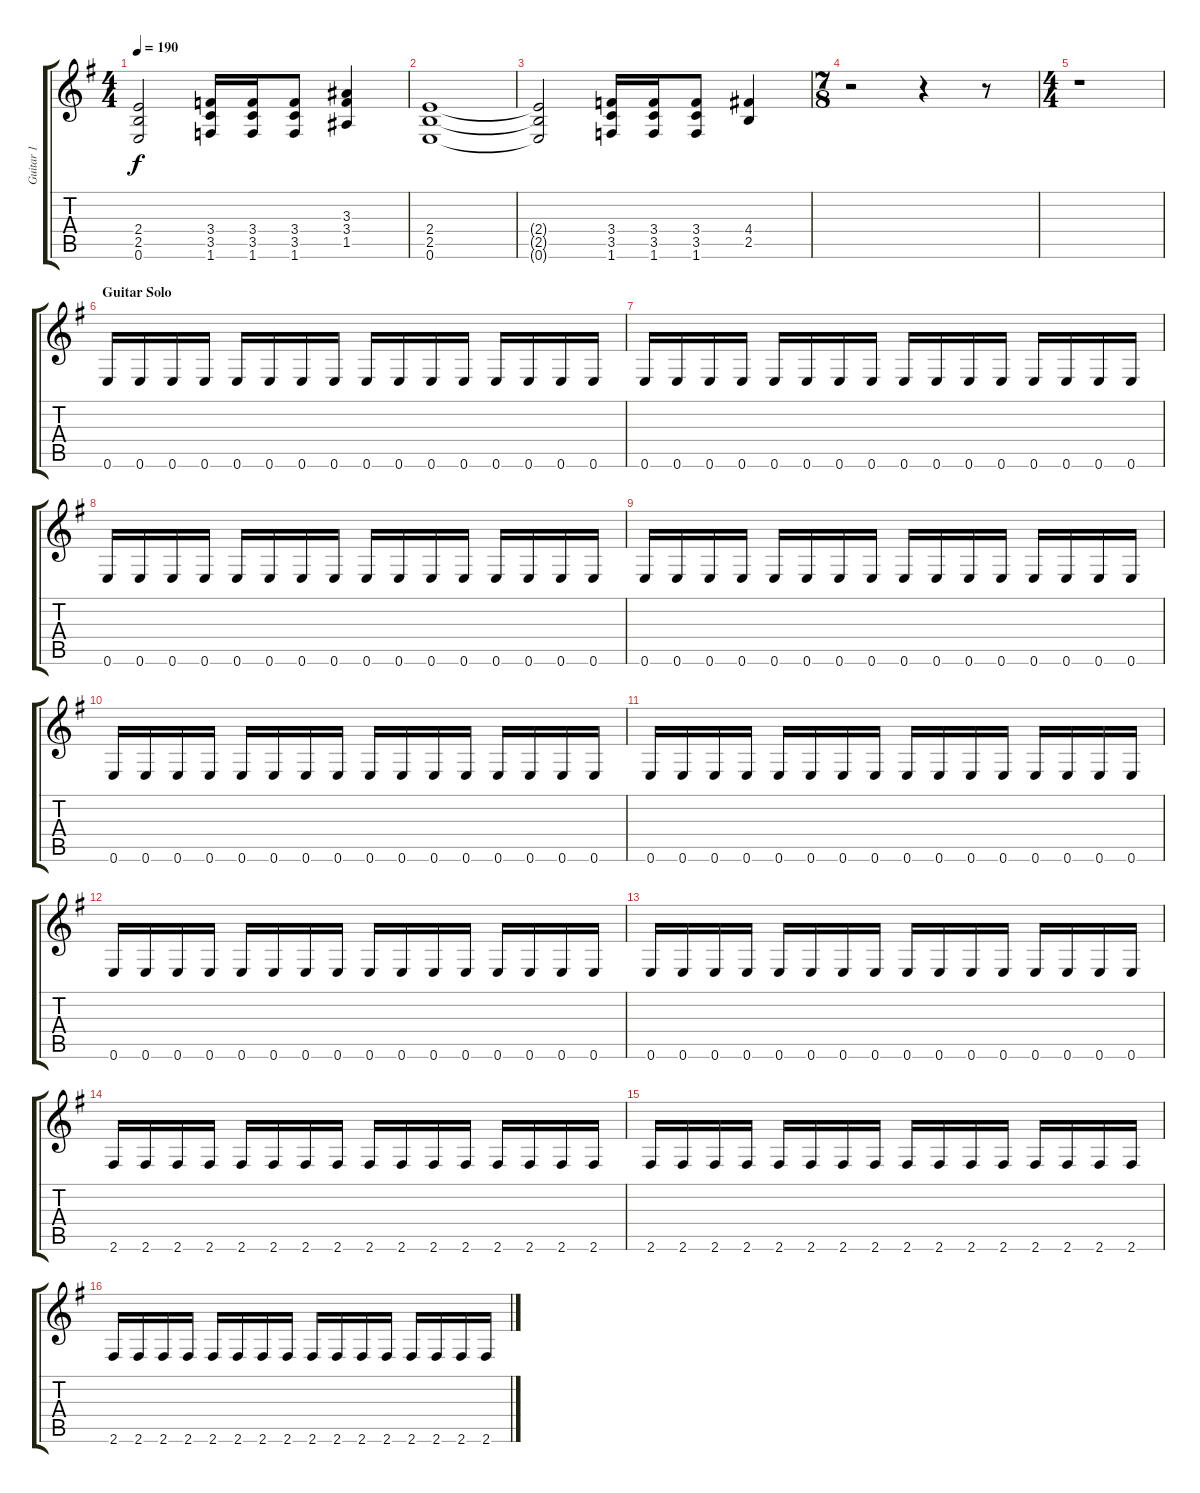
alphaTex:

\track ("Guitar 1" "Guitar 1") {instrument distortionguitar}
\staff {score tabs}
\tuning (E4 B3 G3 D3 A2 E2) {hide}
\ts (4 4)
\tempo 190
\clef g2
\ks eminor
(2.4{t} 2.5{t} 0.6{t}).2{dy f} (3.4 3.5 1.6).16 (3.4 3.5 1.6).16 (3.4 3.5 1.6).8 (3.3 3.4 1.5).4 |
(2.4 2.5 0.6).1 |
(2.4{t} 2.5{t} 0.6{t}).2 (3.4 3.5 1.6).16 (3.4 3.5 1.6).16 (3.4 3.5 1.6).8 (4.4 2.5).4 |
\ts (7 8)
r.2 r.4 r.8 |
\ts (4 4)
r.1 |
\section ("" "Guitar Solo")
0.6.16{balance 3} 0.6.16 0.6.16 0.6.16 0.6.16 0.6.16 0.6.16 0.6.16 0.6.16 0.6.16 0.6.16 0.6.16 0.6.16 0.6.16 0.6.16 0.6.16 |
0.6.16 0.6.16 0.6.16 0.6.16 0.6.16 0.6.16 0.6.16 0.6.16 0.6.16 0.6.16 0.6.16 0.6.16 0.6.16 0.6.16 0.6.16 0.6.16 |
0.6.16 0.6.16 0.6.16 0.6.16 0.6.16 0.6.16 0.6.16 0.6.16 0.6.16 0.6.16 0.6.16 0.6.16 0.6.16 0.6.16 0.6.16 0.6.16 |
0.6.16 0.6.16 0.6.16 0.6.16 0.6.16 0.6.16 0.6.16 0.6.16 0.6.16 0.6.16 0.6.16 0.6.16 0.6.16 0.6.16 0.6.16 0.6.16 |
0.6.16 0.6.16 0.6.16 0.6.16 0.6.16 0.6.16 0.6.16 0.6.16 0.6.16 0.6.16 0.6.16 0.6.16 0.6.16 0.6.16 0.6.16 0.6.16 |
0.6.16 0.6.16 0.6.16 0.6.16 0.6.16 0.6.16 0.6.16 0.6.16 0.6.16 0.6.16 0.6.16 0.6.16 0.6.16 0.6.16 0.6.16 0.6.16 |
0.6.16 0.6.16 0.6.16 0.6.16 0.6.16 0.6.16 0.6.16 0.6.16 0.6.16 0.6.16 0.6.16 0.6.16 0.6.16 0.6.16 0.6.16 0.6.16 |
0.6.16 0.6.16 0.6.16 0.6.16 0.6.16 0.6.16 0.6.16 0.6.16 0.6.16 0.6.16 0.6.16 0.6.16 0.6.16 0.6.16 0.6.16 0.6.16 |
2.6.16 2.6.16 2.6.16 2.6.16 2.6.16 2.6.16 2.6.16 2.6.16 2.6.16 2.6.16 2.6.16 2.6.16 2.6.16 2.6.16 2.6.16 2.6.16 |
2.6.16 2.6.16 2.6.16 2.6.16 2.6.16 2.6.16 2.6.16 2.6.16 2.6.16 2.6.16 2.6.16 2.6.16 2.6.16 2.6.16 2.6.16 2.6.16 |
2.6.16 2.6.16 2.6.16 2.6.16 2.6.16 2.6.16 2.6.16 2.6.16 2.6.16 2.6.16 2.6.16 2.6.16 2.6.16 2.6.16 2.6.16 2.6.16
